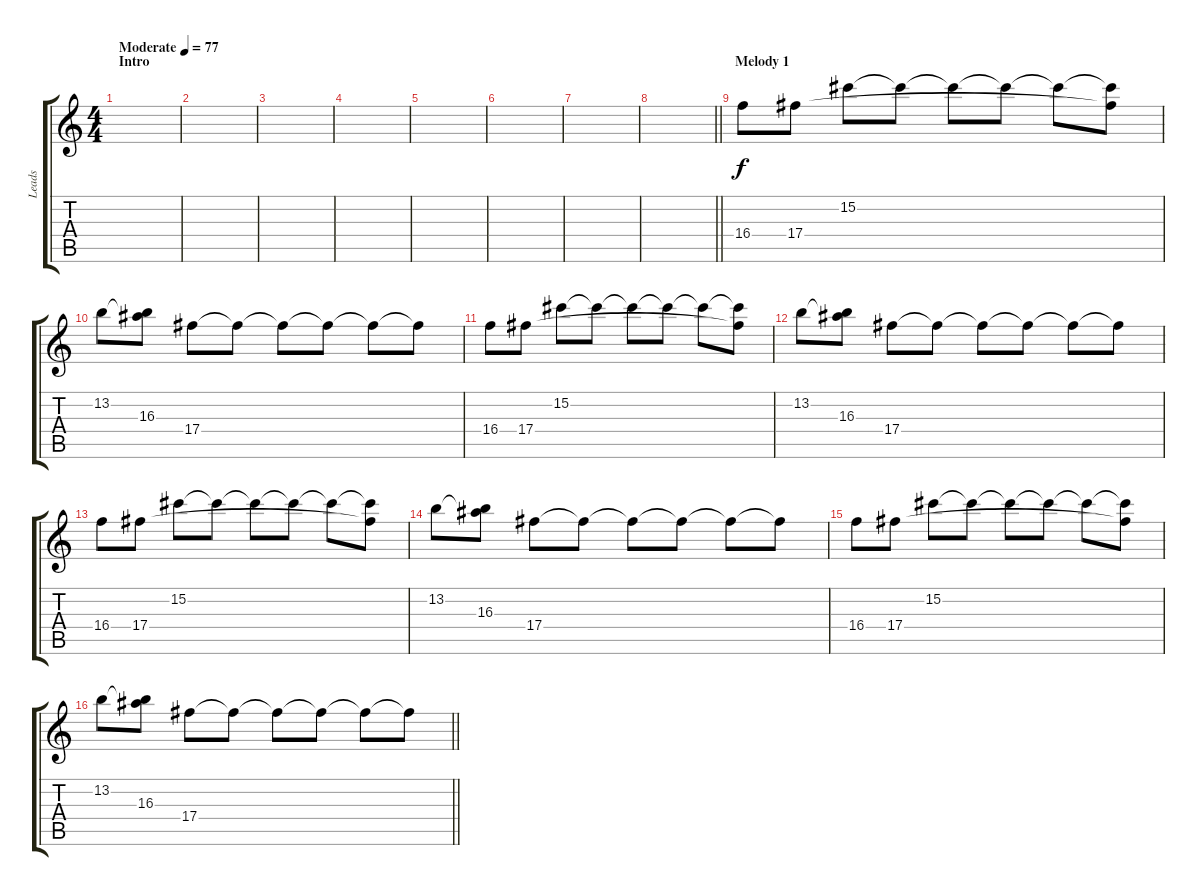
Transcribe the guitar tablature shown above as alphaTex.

\track ("Leads" "Leads") {instrument distortionguitar}
\staff {score tabs}
\tuning (Eb4 Bb3 Gb3 Db3 Ab2 Eb2) {hide}
\ts (4 4)
\section ("" "Intro")
\tempo (77 "Moderate")
\clef g2
\ks c
|
|
|
|
|
|
|
\barLineRight lightlight
|
\section ("" "Melody 1")
16.4.8 17.4.8 15.2.8 15.2{t}.8 15.2{t}.8 15.2{t}.8 15.2{t}.8 (15.2{t} 17.4{t}).8 |
13.2.8 (13.2{t} 16.3).8 17.4.8 17.4{t}.8 17.4{t}.8 17.4{t}.8 17.4{t}.8 17.4{t}.8 |
16.4.8 17.4.8 15.2.8 15.2{t}.8 15.2{t}.8 15.2{t}.8 15.2{t}.8 (15.2{t} 17.4{t}).8 |
13.2.8 (13.2{t} 16.3).8 17.4.8 17.4{t}.8 17.4{t}.8 17.4{t}.8 17.4{t}.8 17.4{t}.8 |
16.4.8 17.4.8 15.2.8 15.2{t}.8 15.2{t}.8 15.2{t}.8 15.2{t}.8 (15.2{t} 17.4{t}).8 |
13.2.8 (13.2{t} 16.3).8 17.4.8 17.4{t}.8 17.4{t}.8 17.4{t}.8 17.4{t}.8 17.4{t}.8 |
16.4.8 17.4.8 15.2.8 15.2{t}.8 15.2{t}.8 15.2{t}.8 15.2{t}.8 (15.2{t} 17.4{t}).8 |
\barLineRight lightlight
13.2.8 (13.2{t} 16.3).8 17.4.8 17.4{t}.8 17.4{t}.8 17.4{t}.8 17.4{t}.8 17.4{t}.8
